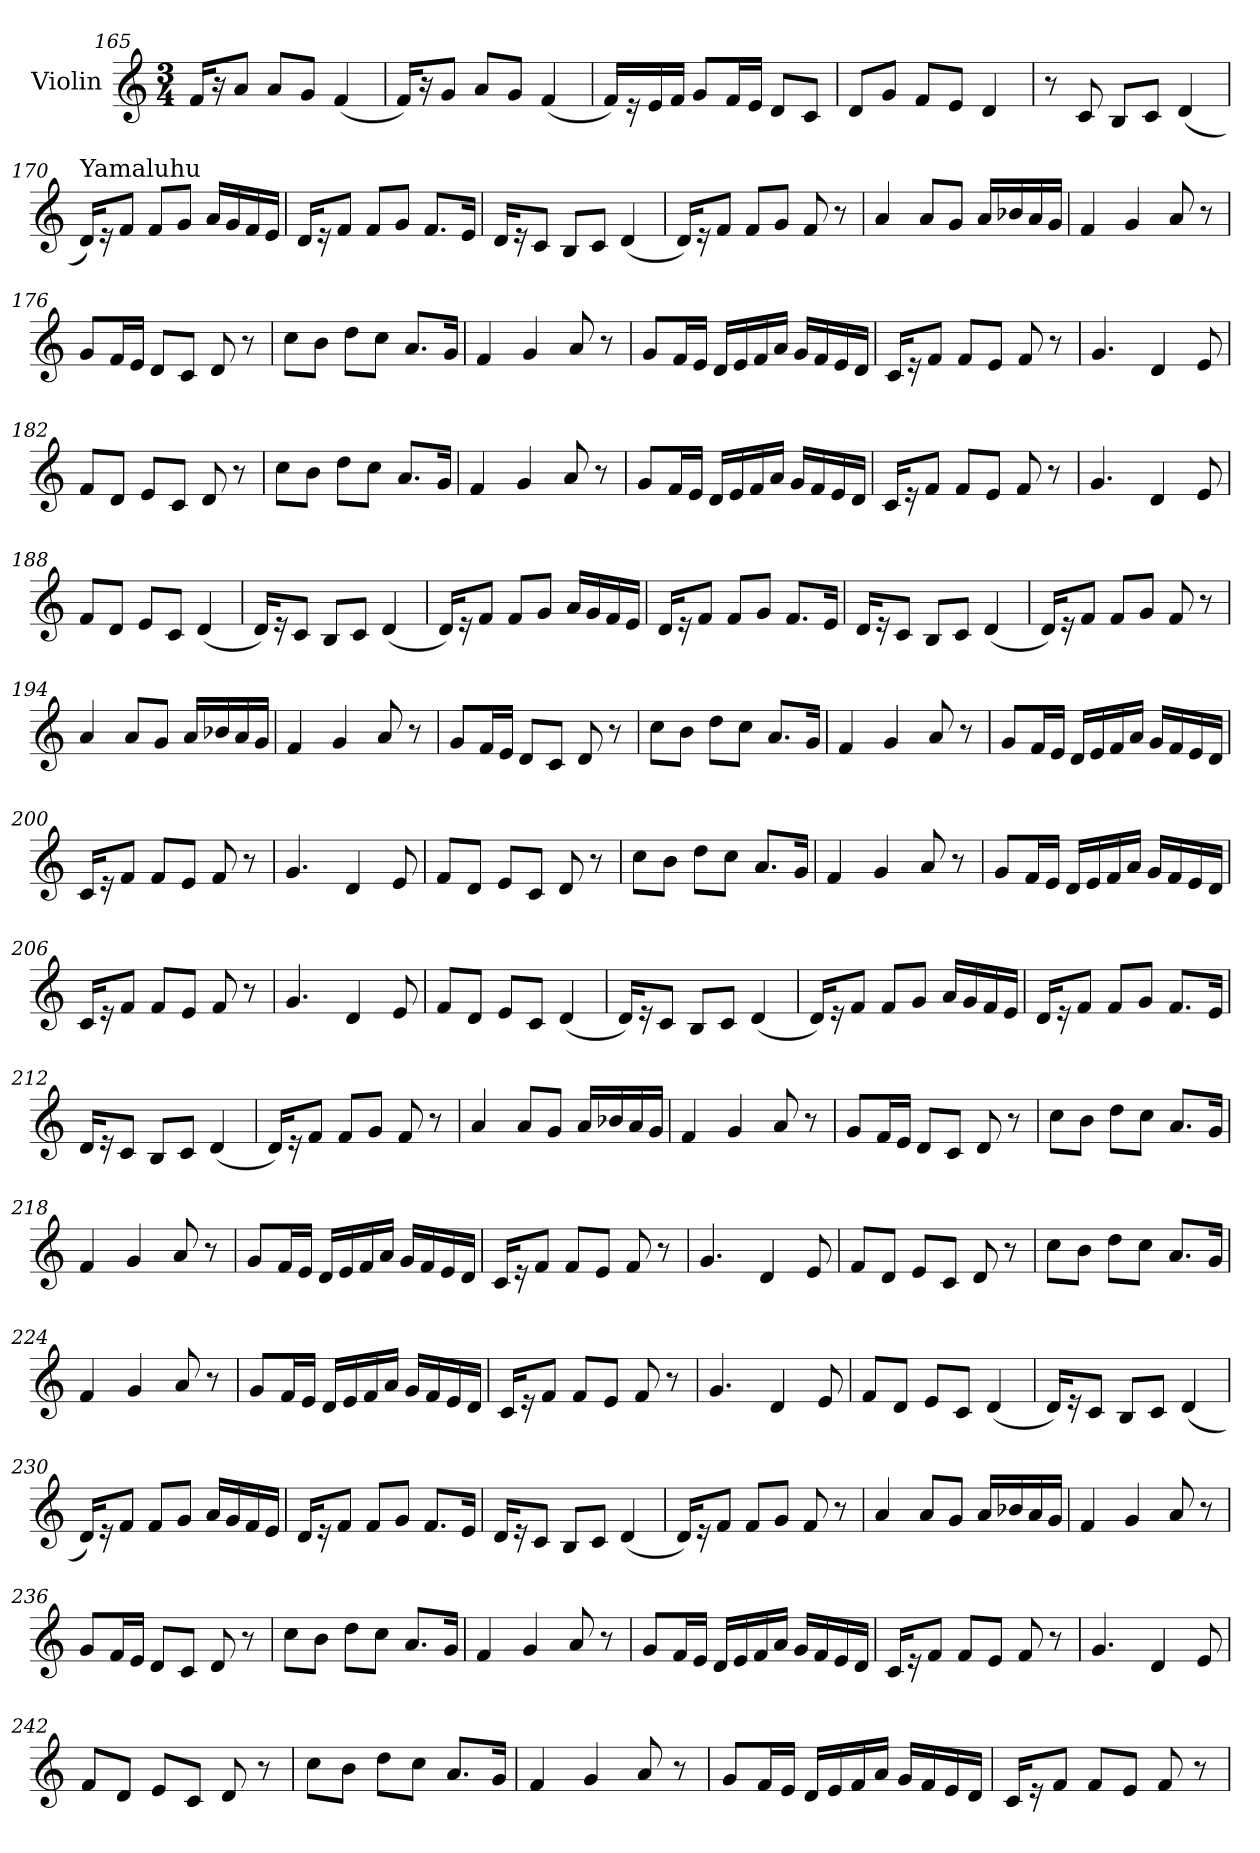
**kern
*part1
*staff1
*I"Violin
*clefG2
*k[]
*M3/4
=165
16f/KL
16r
8a/J
8a/L
8g/J
(<4f/
=166
16f/KL)
16r
8g/J
8a/L
8g/J
(<4f/
!!LO:LB:g=z
=167
16f/LL)
16r
16e/
16f/JJ
8g/L
16f/L
16e/JJ
8d/L
8c/J
=168
8d/L
8g/J
8f/L
8e/J
4d/
=169
8r
8c/
8B/L
8c/J
(<4d/
=170
!LO:TX:a:t=Yamaluhu
16d/KL)
16r
8f/J
8f/L
8g/J
16a/LL
16g/
16f/
16e/JJ
=171
16d/KL
16r
8f/J
8f/L
8g/J
8.f/L
16e/Jk
!!LO:LB:g=z
=172
16d/KL
16r
8c/J
8B/L
8c/J
(<4d/
=173
16d/KL)
16r
8f/J
8f/L
8g/J
8f/
8r
=174
4a/
8a/L
8g/J
16a/LL
16b-X/
16a/
16g/JJ
=175
4f/
4g/
8a/
8r
=176
8g/L
16f/L
16e/JJ
8d/L
8c/J
8d/
8r
!!LO:LB:g=z
=177
8cc\L
8b\J
8dd\L
8cc\J
8.a/L
16g/Jk
=178
4f/
4g/
8a/
8r
=179
8g/L
16f/L
16e/JJ
16d/LL
16e/
16f/
16a/JJ
16g/LL
16f/
16e/
16d/JJ
=180
16c/KL
16r
8f/J
8f/L
8e/J
8f/
8r
=181
4.g/
4d/
8e/
=182
8f/L
8d/J
8e/L
8c/J
8d/
8r
!!LO:LB:g=z
=183
8cc\L
8b\J
8dd\L
8cc\J
8.a/L
16g/Jk
=184
4f/
4g/
8a/
8r
=185
8g/L
16f/L
16e/JJ
16d/LL
16e/
16f/
16a/JJ
16g/LL
16f/
16e/
16d/JJ
=186
16c/KL
16r
8f/J
8f/L
8e/J
8f/
8r
=187
4.g/
4d/
8e/
=188
8f/L
8d/J
8e/L
8c/J
(<4d/
!!LO:LB:g=z
=189
16d/KL)
16r
8c/J
8B/L
8c/J
(<4d/
=190
16d/KL)
16r
8f/J
8f/L
8g/J
16a/LL
16g/
16f/
16e/JJ
=191
16d/KL
16r
8f/J
8f/L
8g/J
8.f/L
16e/Jk
=192
16d/KL
16r
8c/J
8B/L
8c/J
(<4d/
=193
16d/KL)
16r
8f/J
8f/L
8g/J
8f/
8r
!!LO:LB:g=z
=194
4a/
8a/L
8g/J
16a/LL
16b-X/
16a/
16g/JJ
=195
4f/
4g/
8a/
8r
=196
8g/L
16f/L
16e/JJ
8d/L
8c/J
8d/
8r
=197
8cc\L
8b\J
8dd\L
8cc\J
8.a/L
16g/Jk
=198
4f/
4g/
8a/
8r
!!LO:PB:g=z
=199
8g/L
16f/L
16e/JJ
16d/LL
16e/
16f/
16a/JJ
16g/LL
16f/
16e/
16d/JJ
=200
16c/KL
16r
8f/J
8f/L
8e/J
8f/
8r
=201
4.g/
4d/
8e/
=202
8f/L
8d/J
8e/L
8c/J
8d/
8r
=203
8cc\L
8b\J
8dd\L
8cc\J
8.a/L
16g/Jk
=204
4f/
4g/
8a/
8r
!!LO:LB:g=z
=205
8g/L
16f/L
16e/JJ
16d/LL
16e/
16f/
16a/JJ
16g/LL
16f/
16e/
16d/JJ
=206
16c/KL
16r
8f/J
8f/L
8e/J
8f/
8r
=207
4.g/
4d/
8e/
=208
8f/L
8d/J
8e/L
8c/J
(<4d/
=209
16d/KL)
16r
8c/J
8B/L
8c/J
(<4d/
!!LO:LB:g=z
=210
16d/KL)
16r
8f/J
8f/L
8g/J
16a/LL
16g/
16f/
16e/JJ
=211
16d/KL
16r
8f/J
8f/L
8g/J
8.f/L
16e/Jk
=212
16d/KL
16r
8c/J
8B/L
8c/J
(<4d/
=213
16d/KL)
16r
8f/J
8f/L
8g/J
8f/
8r
=214
4a/
8a/L
8g/J
16a/LL
16b-X/
16a/
16g/JJ
!!LO:LB:g=z
=215
4f/
4g/
8a/
8r
=216
8g/L
16f/L
16e/JJ
8d/L
8c/J
8d/
8r
=217
8cc\L
8b\J
8dd\L
8cc\J
8.a/L
16g/Jk
=218
4f/
4g/
8a/
8r
=219
8g/L
16f/L
16e/JJ
16d/LL
16e/
16f/
16a/JJ
16g/LL
16f/
16e/
16d/JJ
!!LO:LB:g=z
=220
16c/KL
16r
8f/J
8f/L
8e/J
8f/
8r
=221
4.g/
4d/
8e/
=222
8f/L
8d/J
8e/L
8c/J
8d/
8r
=223
8cc\L
8b\J
8dd\L
8cc\J
8.a/L
16g/Jk
=224
4f/
4g/
8a/
8r
=225
8g/L
16f/L
16e/JJ
16d/LL
16e/
16f/
16a/JJ
16g/LL
16f/
16e/
16d/JJ
!!LO:LB:g=z
=226
16c/KL
16r
8f/J
8f/L
8e/J
8f/
8r
=227
4.g/
4d/
8e/
=228
8f/L
8d/J
8e/L
8c/J
(<4d/
=229
16d/KL)
16r
8c/J
8B/L
8c/J
(<4d/
=230
16d/KL)
16r
8f/J
8f/L
8g/J
16a/LL
16g/
16f/
16e/JJ
=231
16d/KL
16r
8f/J
8f/L
8g/J
8.f/L
16e/Jk
!!LO:LB:g=z
=232
16d/KL
16r
8c/J
8B/L
8c/J
(<4d/
=233
16d/KL)
16r
8f/J
8f/L
8g/J
8f/
8r
=234
4a/
8a/L
8g/J
16a/LL
16b-X/
16a/
16g/JJ
=235
4f/
4g/
8a/
8r
=236
8g/L
16f/L
16e/JJ
8d/L
8c/J
8d/
8r
!!LO:LB:g=z
=237
8cc\L
8b\J
8dd\L
8cc\J
8.a/L
16g/Jk
=238
4f/
4g/
8a/
8r
=239
8g/L
16f/L
16e/JJ
16d/LL
16e/
16f/
16a/JJ
16g/LL
16f/
16e/
16d/JJ
=240
16c/KL
16r
8f/J
8f/L
8e/J
8f/
8r
=241
4.g/
4d/
8e/
=242
8f/L
8d/J
8e/L
8c/J
8d/
8r
!!LO:PB:g=z
=243
8cc\L
8b\J
8dd\L
8cc\J
8.a/L
16g/Jk
=244
4f/
4g/
8a/
8r
=245
8g/L
16f/L
16e/JJ
16d/LL
16e/
16f/
16a/JJ
16g/LL
16f/
16e/
16d/JJ
=246
16c/KL
16r
8f/J
8f/L
8e/J
8f/
8r
=
*-
